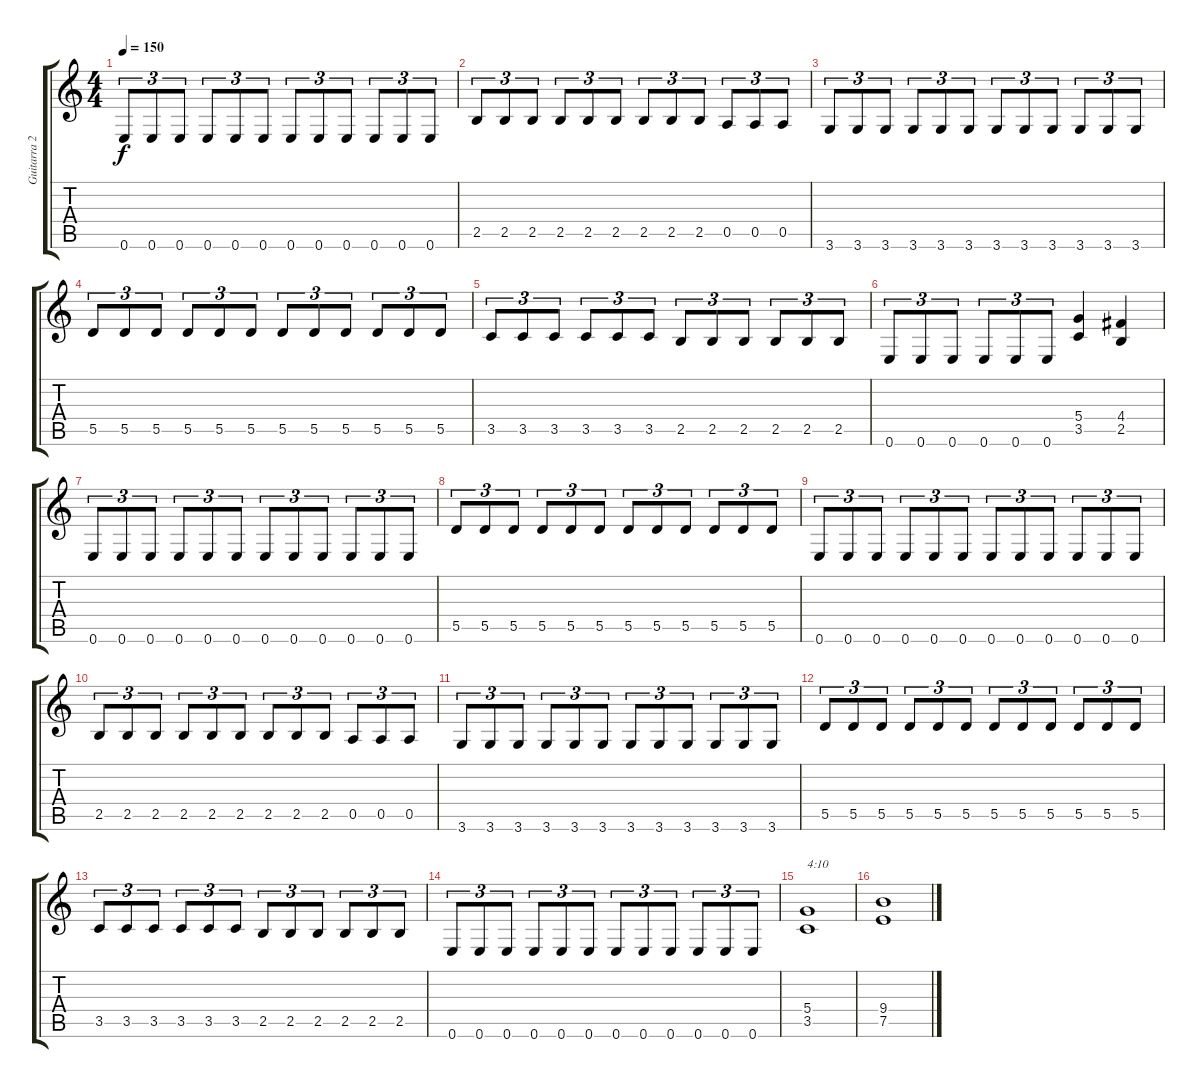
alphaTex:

\track ("Guitarra 2" "Guitarra 2") {instrument overdrivenguitar}
\staff {score tabs}
\tuning (E4 B3 G3 D3 A2 E2) {hide}
\ts (4 4)
\tempo 150
\clef g2
\ks c
0.6.8{tu (3 2) dy f} 0.6.8{tu (3 2)} 0.6.8{tu (3 2)} 0.6.8{tu (3 2)} 0.6.8{tu (3 2)} 0.6.8{tu (3 2)} 0.6.8{tu (3 2)} 0.6.8{tu (3 2)} 0.6.8{tu (3 2)} 0.6.8{tu (3 2)} 0.6.8{tu (3 2)} 0.6.8{tu (3 2)} |
2.5.8{tu (3 2)} 2.5.8{tu (3 2)} 2.5.8{tu (3 2)} 2.5.8{tu (3 2)} 2.5.8{tu (3 2)} 2.5.8{tu (3 2)} 2.5.8{tu (3 2)} 2.5.8{tu (3 2)} 2.5.8{tu (3 2)} 0.5.8{tu (3 2)} 0.5.8{tu (3 2)} 0.5.8{tu (3 2)} |
3.6.8{tu (3 2)} 3.6.8{tu (3 2)} 3.6.8{tu (3 2)} 3.6.8{tu (3 2)} 3.6.8{tu (3 2)} 3.6.8{tu (3 2)} 3.6.8{tu (3 2)} 3.6.8{tu (3 2)} 3.6.8{tu (3 2)} 3.6.8{tu (3 2)} 3.6.8{tu (3 2)} 3.6.8{tu (3 2)} |
5.5.8{tu (3 2)} 5.5.8{tu (3 2)} 5.5.8{tu (3 2)} 5.5.8{tu (3 2)} 5.5.8{tu (3 2)} 5.5.8{tu (3 2)} 5.5.8{tu (3 2)} 5.5.8{tu (3 2)} 5.5.8{tu (3 2)} 5.5.8{tu (3 2)} 5.5.8{tu (3 2)} 5.5.8{tu (3 2)} |
3.5.8{tu (3 2)} 3.5.8{tu (3 2)} 3.5.8{tu (3 2)} 3.5.8{tu (3 2)} 3.5.8{tu (3 2)} 3.5.8{tu (3 2)} 2.5.8{tu (3 2)} 2.5.8{tu (3 2)} 2.5.8{tu (3 2)} 2.5.8{tu (3 2)} 2.5.8{tu (3 2)} 2.5.8{tu (3 2)} |
0.6.8{tu (3 2)} 0.6.8{tu (3 2)} 0.6.8{tu (3 2)} 0.6.8{tu (3 2)} 0.6.8{tu (3 2)} 0.6.8{tu (3 2)} (5.4 3.5).4 (4.4 2.5).4 |
0.6.8{tu (3 2)} 0.6.8{tu (3 2)} 0.6.8{tu (3 2)} 0.6.8{tu (3 2)} 0.6.8{tu (3 2)} 0.6.8{tu (3 2)} 0.6.8{tu (3 2)} 0.6.8{tu (3 2)} 0.6.8{tu (3 2)} 0.6.8{tu (3 2)} 0.6.8{tu (3 2)} 0.6.8{tu (3 2)} |
5.5.8{tu (3 2)} 5.5.8{tu (3 2)} 5.5.8{tu (3 2)} 5.5.8{tu (3 2)} 5.5.8{tu (3 2)} 5.5.8{tu (3 2)} 5.5.8{tu (3 2)} 5.5.8{tu (3 2)} 5.5.8{tu (3 2)} 5.5.8{tu (3 2)} 5.5.8{tu (3 2)} 5.5.8{tu (3 2)} |
0.6.8{tu (3 2)} 0.6.8{tu (3 2)} 0.6.8{tu (3 2)} 0.6.8{tu (3 2)} 0.6.8{tu (3 2)} 0.6.8{tu (3 2)} 0.6.8{tu (3 2)} 0.6.8{tu (3 2)} 0.6.8{tu (3 2)} 0.6.8{tu (3 2)} 0.6.8{tu (3 2)} 0.6.8{tu (3 2)} |
2.5.8{tu (3 2)} 2.5.8{tu (3 2)} 2.5.8{tu (3 2)} 2.5.8{tu (3 2)} 2.5.8{tu (3 2)} 2.5.8{tu (3 2)} 2.5.8{tu (3 2)} 2.5.8{tu (3 2)} 2.5.8{tu (3 2)} 0.5.8{tu (3 2)} 0.5.8{tu (3 2)} 0.5.8{tu (3 2)} |
3.6.8{tu (3 2)} 3.6.8{tu (3 2)} 3.6.8{tu (3 2)} 3.6.8{tu (3 2)} 3.6.8{tu (3 2)} 3.6.8{tu (3 2)} 3.6.8{tu (3 2)} 3.6.8{tu (3 2)} 3.6.8{tu (3 2)} 3.6.8{tu (3 2)} 3.6.8{tu (3 2)} 3.6.8{tu (3 2)} |
5.5.8{tu (3 2)} 5.5.8{tu (3 2)} 5.5.8{tu (3 2)} 5.5.8{tu (3 2)} 5.5.8{tu (3 2)} 5.5.8{tu (3 2)} 5.5.8{tu (3 2)} 5.5.8{tu (3 2)} 5.5.8{tu (3 2)} 5.5.8{tu (3 2)} 5.5.8{tu (3 2)} 5.5.8{tu (3 2)} |
3.5.8{tu (3 2)} 3.5.8{tu (3 2)} 3.5.8{tu (3 2)} 3.5.8{tu (3 2)} 3.5.8{tu (3 2)} 3.5.8{tu (3 2)} 2.5.8{tu (3 2)} 2.5.8{tu (3 2)} 2.5.8{tu (3 2)} 2.5.8{tu (3 2)} 2.5.8{tu (3 2)} 2.5.8{tu (3 2)} |
0.6.8{tu (3 2)} 0.6.8{tu (3 2)} 0.6.8{tu (3 2)} 0.6.8{tu (3 2)} 0.6.8{tu (3 2)} 0.6.8{tu (3 2)} 0.6.8{tu (3 2)} 0.6.8{tu (3 2)} 0.6.8{tu (3 2)} 0.6.8{tu (3 2)} 0.6.8{tu (3 2)} 0.6.8{tu (3 2)} |
(5.4 3.5).1{txt "4:10"} |
(9.4 7.5).1
